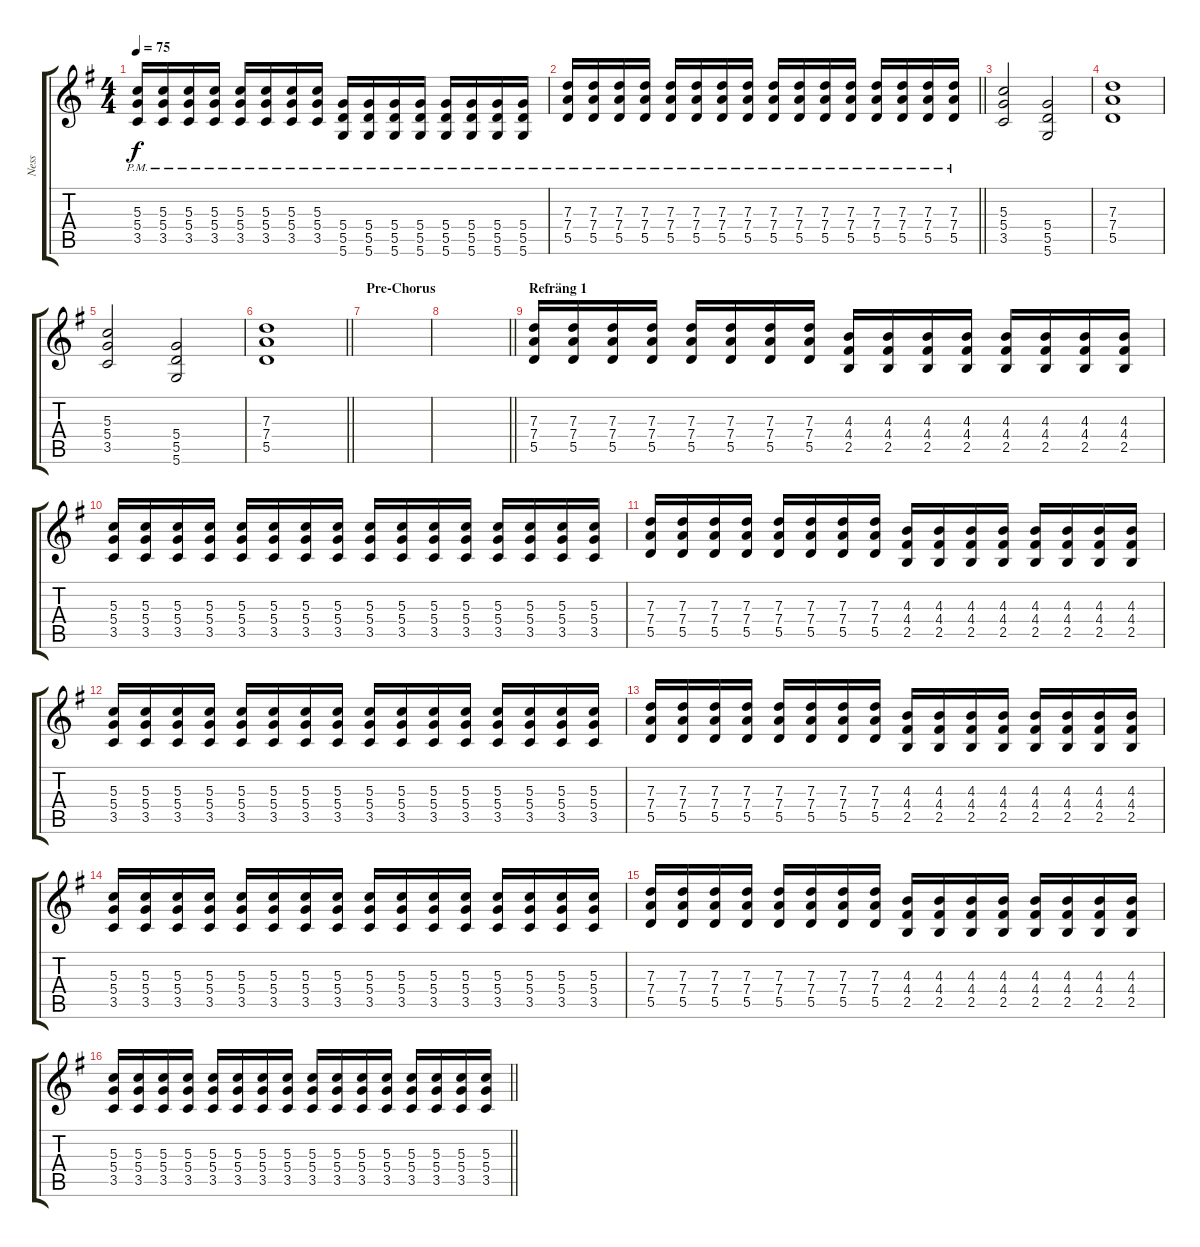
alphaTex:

\track ("Ness" "Ness") {instrument acousticguitarsteel}
\staff {score tabs}
\tuning (E4 B3 G3 D3 A2 D2) {hide}
\ts (4 4)
\tempo 75
\clef g2
\ks g
(5.3{pm} 5.4{pm} 3.5{pm}).16{dy f volume 4 instrument distortionguitar} (5.3{pm} 5.4{pm} 3.5{pm}).16 (5.3{pm} 5.4{pm} 3.5{pm}).16 (5.3{pm} 5.4{pm} 3.5{pm}).16 (5.3{pm} 5.4{pm} 3.5{pm}).16 (5.3{pm} 5.4{pm} 3.5{pm}).16 (5.3{pm} 5.4{pm} 3.5{pm}).16 (5.3{pm} 5.4{pm} 3.5{pm}).16 (5.4{pm} 5.5{pm} 5.6{pm}).16 (5.4{pm} 5.5{pm} 5.6{pm}).16 (5.4{pm} 5.5{pm} 5.6{pm}).16 (5.4{pm} 5.5{pm} 5.6{pm}).16 (5.4{pm} 5.5{pm} 5.6{pm}).16 (5.4{pm} 5.5{pm} 5.6{pm}).16 (5.4{pm} 5.5{pm} 5.6{pm}).16 (5.4{pm} 5.5{pm} 5.6{pm}).16 |
\barLineRight lightlight
(7.3{pm} 7.4{pm} 5.5{pm}).16 (7.3{pm} 7.4{pm} 5.5{pm}).16 (7.3{pm} 7.4{pm} 5.5{pm}).16 (7.3{pm} 7.4{pm} 5.5{pm}).16 (7.3{pm} 7.4{pm} 5.5{pm}).16 (7.3{pm} 7.4{pm} 5.5{pm}).16 (7.3{pm} 7.4{pm} 5.5{pm}).16 (7.3{pm} 7.4{pm} 5.5{pm}).16 (7.3{pm} 7.4{pm} 5.5{pm}).16 (7.3{pm} 7.4{pm} 5.5{pm}).16 (7.3{pm} 7.4{pm} 5.5{pm}).16 (7.3{pm} 7.4{pm} 5.5{pm}).16 (7.3{pm} 7.4{pm} 5.5{pm}).16 (7.3{pm} 7.4{pm} 5.5{pm}).16 (7.3{pm} 7.4{pm} 5.5{pm}).16 (7.3{pm} 7.4{pm} 5.5{pm}).16 |
(5.3 5.4 3.5).2{volume 10} (5.4 5.5 5.6).2 |
(7.3 7.4 5.5).1 |
(5.3 5.4 3.5).2{volume 10} (5.4 5.5 5.6).2 |
\barLineRight lightlight
(7.3 7.4 5.5).1 |
\section ("" "Pre-Chorus")
|
\barLineRight lightlight
|
\section ("" "Refräng 1")
(7.3 7.4 5.5).16 (7.3 7.4 5.5).16 (7.3 7.4 5.5).16 (7.3 7.4 5.5).16 (7.3 7.4 5.5).16 (7.3 7.4 5.5).16 (7.3 7.4 5.5).16 (7.3 7.4 5.5).16 (4.3 4.4 2.5).16 (4.3 4.4 2.5).16 (4.3 4.4 2.5).16 (4.3 4.4 2.5).16 (4.3 4.4 2.5).16 (4.3 4.4 2.5).16 (4.3 4.4 2.5).16 (4.3 4.4 2.5).16 |
(5.3 5.4 3.5).16 (5.3 5.4 3.5).16 (5.3 5.4 3.5).16 (5.3 5.4 3.5).16 (5.3 5.4 3.5).16 (5.3 5.4 3.5).16 (5.3 5.4 3.5).16 (5.3 5.4 3.5).16 (5.3 5.4 3.5).16 (5.3 5.4 3.5).16 (5.3 5.4 3.5).16 (5.3 5.4 3.5).16 (5.3 5.4 3.5).16 (5.3 5.4 3.5).16 (5.3 5.4 3.5).16 (5.3 5.4 3.5).16 |
(7.3 7.4 5.5).16 (7.3 7.4 5.5).16 (7.3 7.4 5.5).16 (7.3 7.4 5.5).16 (7.3 7.4 5.5).16 (7.3 7.4 5.5).16 (7.3 7.4 5.5).16 (7.3 7.4 5.5).16 (4.3 4.4 2.5).16 (4.3 4.4 2.5).16 (4.3 4.4 2.5).16 (4.3 4.4 2.5).16 (4.3 4.4 2.5).16 (4.3 4.4 2.5).16 (4.3 4.4 2.5).16 (4.3 4.4 2.5).16 |
(5.3 5.4 3.5).16 (5.3 5.4 3.5).16 (5.3 5.4 3.5).16 (5.3 5.4 3.5).16 (5.3 5.4 3.5).16 (5.3 5.4 3.5).16 (5.3 5.4 3.5).16 (5.3 5.4 3.5).16 (5.3 5.4 3.5).16 (5.3 5.4 3.5).16 (5.3 5.4 3.5).16 (5.3 5.4 3.5).16 (5.3 5.4 3.5).16 (5.3 5.4 3.5).16 (5.3 5.4 3.5).16 (5.3 5.4 3.5).16 |
(7.3 7.4 5.5).16 (7.3 7.4 5.5).16 (7.3 7.4 5.5).16 (7.3 7.4 5.5).16 (7.3 7.4 5.5).16 (7.3 7.4 5.5).16 (7.3 7.4 5.5).16 (7.3 7.4 5.5).16 (4.3 4.4 2.5).16 (4.3 4.4 2.5).16 (4.3 4.4 2.5).16 (4.3 4.4 2.5).16 (4.3 4.4 2.5).16 (4.3 4.4 2.5).16 (4.3 4.4 2.5).16 (4.3 4.4 2.5).16 |
(5.3 5.4 3.5).16 (5.3 5.4 3.5).16 (5.3 5.4 3.5).16 (5.3 5.4 3.5).16 (5.3 5.4 3.5).16 (5.3 5.4 3.5).16 (5.3 5.4 3.5).16 (5.3 5.4 3.5).16 (5.3 5.4 3.5).16 (5.3 5.4 3.5).16 (5.3 5.4 3.5).16 (5.3 5.4 3.5).16 (5.3 5.4 3.5).16 (5.3 5.4 3.5).16 (5.3 5.4 3.5).16 (5.3 5.4 3.5).16 |
(7.3 7.4 5.5).16 (7.3 7.4 5.5).16 (7.3 7.4 5.5).16 (7.3 7.4 5.5).16 (7.3 7.4 5.5).16 (7.3 7.4 5.5).16 (7.3 7.4 5.5).16 (7.3 7.4 5.5).16 (4.3 4.4 2.5).16 (4.3 4.4 2.5).16 (4.3 4.4 2.5).16 (4.3 4.4 2.5).16 (4.3 4.4 2.5).16 (4.3 4.4 2.5).16 (4.3 4.4 2.5).16 (4.3 4.4 2.5).16 |
\barLineRight lightlight
(5.3 5.4 3.5).16 (5.3 5.4 3.5).16 (5.3 5.4 3.5).16 (5.3 5.4 3.5).16 (5.3 5.4 3.5).16 (5.3 5.4 3.5).16 (5.3 5.4 3.5).16 (5.3 5.4 3.5).16 (5.3 5.4 3.5).16 (5.3 5.4 3.5).16 (5.3 5.4 3.5).16 (5.3 5.4 3.5).16 (5.3 5.4 3.5).16 (5.3 5.4 3.5).16 (5.3 5.4 3.5).16 (5.3 5.4 3.5).16
